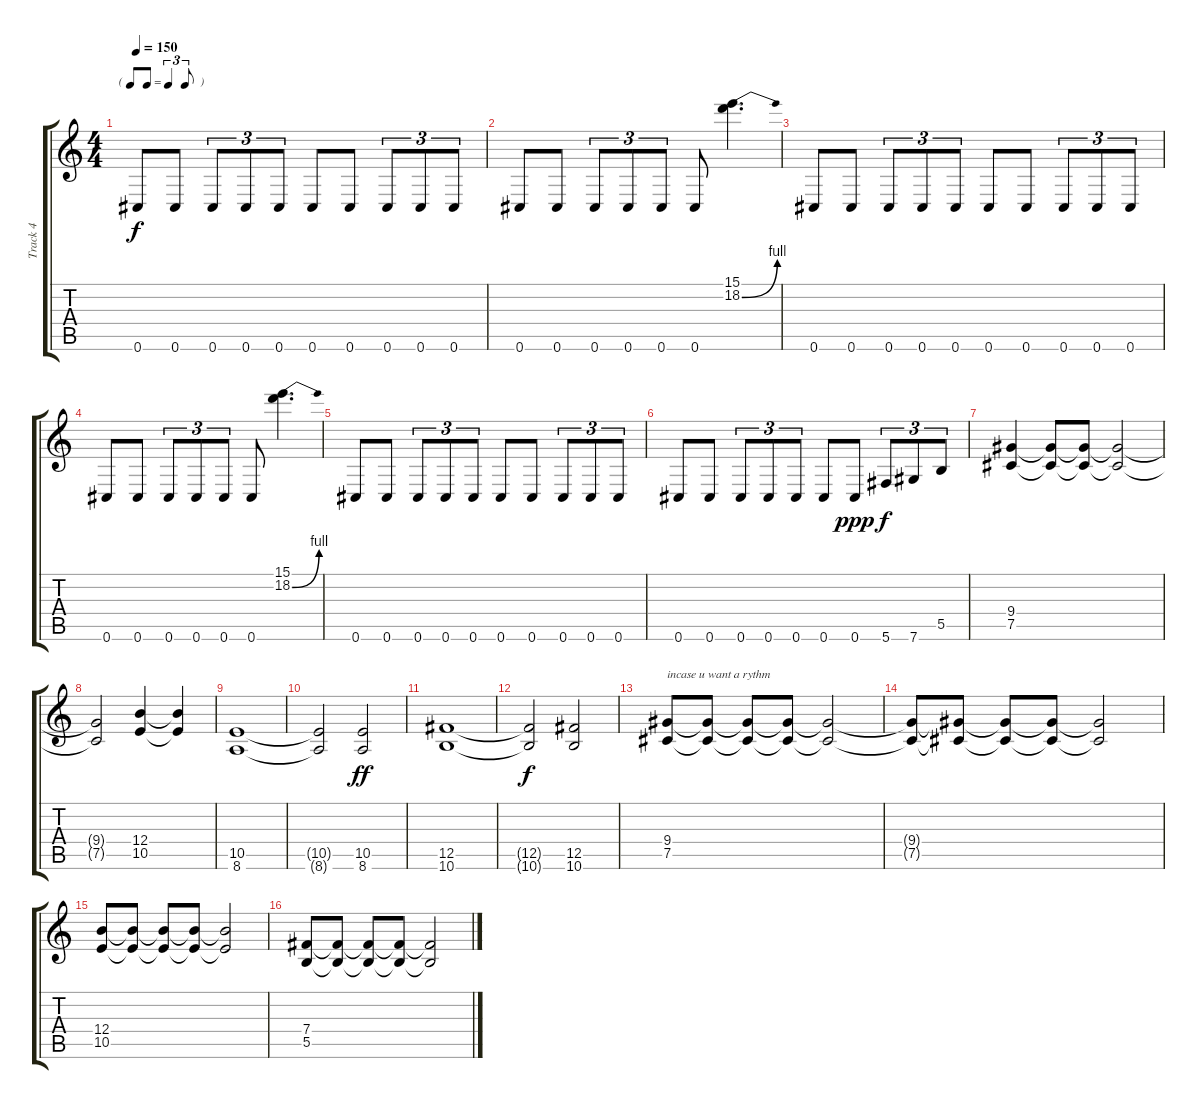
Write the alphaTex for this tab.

\track ("Track 4" "Track 4") {instrument distortionguitar}
\staff {score tabs}
\tuning (Db4 Ab3 E3 B2 Gb2 Db2) {hide}
\ts (4 4)
\tf triplet8th
\tempo 150
\clef g2
\ks c
0.6.8{dy f} 0.6.8 0.6.8{tu (3 2)} 0.6.8{tu (3 2)} 0.6.8{tu (3 2)} 0.6.8 0.6.8 0.6.8{tu (3 2)} 0.6.8{tu (3 2)} 0.6.8{tu (3 2)} |
0.6.8 0.6.8 0.6.8{tu (3 2)} 0.6.8{tu (3 2)} 0.6.8{tu (3 2)} 0.6.8 (15.1 18.2{be (bend 0 0 60 4)}).4{d} |
0.6.8 0.6.8 0.6.8{tu (3 2)} 0.6.8{tu (3 2)} 0.6.8{tu (3 2)} 0.6.8 0.6.8 0.6.8{tu (3 2)} 0.6.8{tu (3 2)} 0.6.8{tu (3 2)} |
0.6.8 0.6.8 0.6.8{tu (3 2)} 0.6.8{tu (3 2)} 0.6.8{tu (3 2)} 0.6.8 (15.1 18.2{be (bend 0 0 60 4)}).4{d} |
0.6.8 0.6.8 0.6.8{tu (3 2)} 0.6.8{tu (3 2)} 0.6.8{tu (3 2)} 0.6.8 0.6.8 0.6.8{tu (3 2)} 0.6.8{tu (3 2)} 0.6.8{tu (3 2)} |
0.6.8 0.6.8 0.6.8{tu (3 2)} 0.6.8{tu (3 2)} 0.6.8{tu (3 2)} 0.6.8 0.6.8{dy ppp} 5.6.8{tu (3 2) dy f} 7.6.8{tu (3 2)} 5.5.8{tu (3 2)} |
(9.4 7.5).4 (9.4{t} 7.5{t}).8 (9.4{t} 7.5{t}).8 (9.4{t} 7.5{t}).2 |
(9.4{t} 7.5{t}).2 (12.4 10.5).4 (12.4{t} 10.5{t}).4 |
(10.5 8.6).1 |
(10.5{t} 8.6{t}).2 (10.5 8.6).2{dy ff} |
(12.5 10.6).1 |
(12.5{t} 10.6{t}).2{dy f} (12.5 10.6).2 |
(9.4 7.5).8{txt "incase u want a rythm"} (9.4{t} 7.5{t}).8 (9.4{t} 7.5{t}).8 (9.4{t} 7.5{t}).8 (9.4{t} 7.5{t}).2 |
(9.4{t} 7.5{t}).8 (9.4{t} 7.5{t}).8 (9.4{t} 7.5{t}).8 (9.4{t} 7.5{t}).8 (9.4{t} 7.5{t}).2 |
(12.4 10.5).8 (12.4{t} 10.5{t}).8 (12.4{t} 10.5{t}).8 (12.4{t} 10.5{t}).8 (12.4{t} 10.5{t}).2 |
(7.4 5.5).8 (7.4{t} 5.5{t}).8 (7.4{t} 5.5{t}).8 (7.4{t} 5.5{t}).8 (7.4{t} 5.5{t}).2
